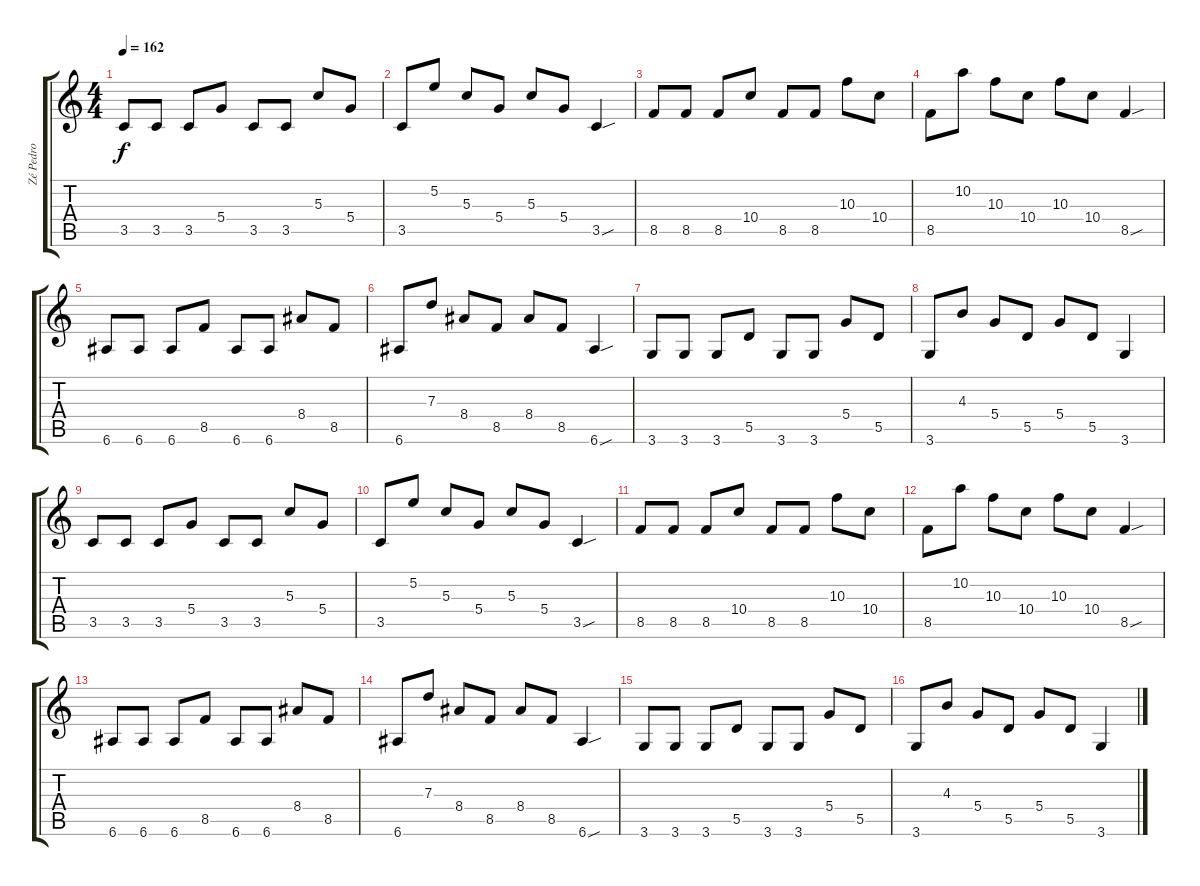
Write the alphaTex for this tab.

\track ("Zé Pedro" "Zé Pedro") {instrument overdrivenguitar}
\staff {score tabs}
\tuning (E4 B3 G3 D3 A2 E2) {hide}
\ts (4 4)
\tempo 162
\clef g2
\ks c
3.5.8{dy f} 3.5.8 3.5.8 5.4.8 3.5.8 3.5.8 5.3.8 5.4.8 |
3.5.8 5.2.8 5.3.8 5.4.8 5.3.8 5.4.8 3.5{sou}.4 |
8.5.8 8.5.8 8.5.8 10.4.8 8.5.8 8.5.8 10.3.8 10.4.8 |
8.5.8 10.2.8 10.3.8 10.4.8 10.3.8 10.4.8 8.5{sou}.4 |
6.6.8 6.6.8 6.6.8 8.5.8 6.6.8 6.6.8 8.4.8 8.5.8 |
6.6.8 7.3.8 8.4.8 8.5.8 8.4.8 8.5.8 6.6{sou}.4 |
3.6.8 3.6.8 3.6.8 5.5.8 3.6.8 3.6.8 5.4.8 5.5.8 |
3.6.8 4.3.8 5.4.8 5.5.8 5.4.8 5.5.8 3.6.4 |
3.5.8 3.5.8 3.5.8 5.4.8 3.5.8 3.5.8 5.3.8 5.4.8 |
3.5.8 5.2.8 5.3.8 5.4.8 5.3.8 5.4.8 3.5{sou}.4 |
8.5.8 8.5.8 8.5.8 10.4.8 8.5.8 8.5.8 10.3.8 10.4.8 |
8.5.8 10.2.8 10.3.8 10.4.8 10.3.8 10.4.8 8.5{sou}.4 |
6.6.8 6.6.8 6.6.8 8.5.8 6.6.8 6.6.8 8.4.8 8.5.8 |
6.6.8 7.3.8 8.4.8 8.5.8 8.4.8 8.5.8 6.6{sou}.4 |
3.6.8 3.6.8 3.6.8 5.5.8 3.6.8 3.6.8 5.4.8 5.5.8 |
3.6.8 4.3.8 5.4.8 5.5.8 5.4.8 5.5.8 3.6.4
